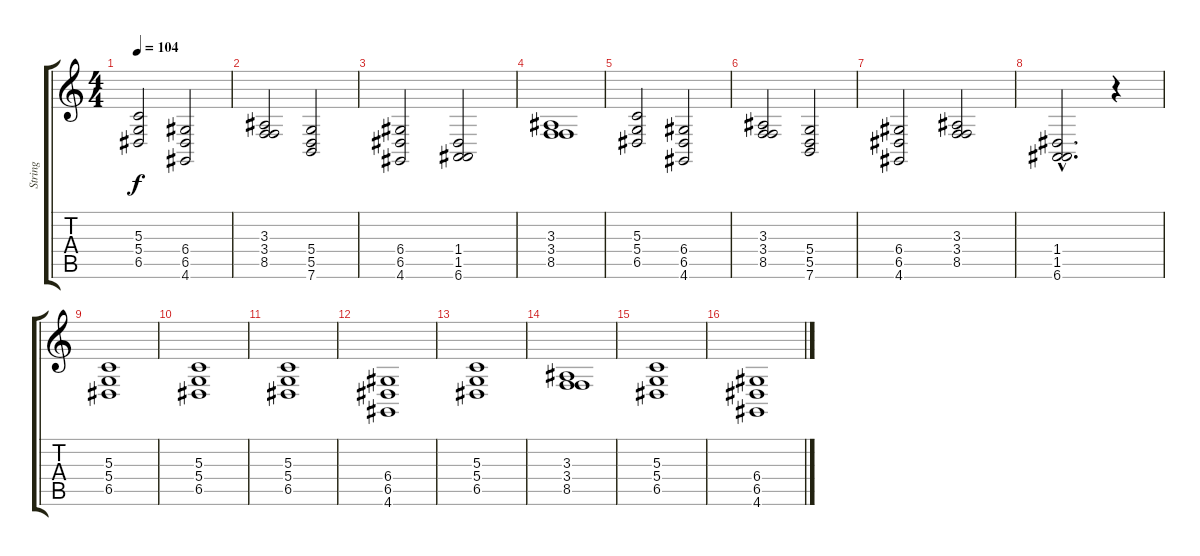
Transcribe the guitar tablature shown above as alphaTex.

\track ("String" "String") {instrument stringensemble1}
\staff {score tabs}
\tuning (E4 B3 G3 D3 A2 E2) {hide}
\ts (4 4)
\tempo 104
\clef g2
\ks c
(5.3 5.4 6.5).2{dy f instrument stringensemble1} (6.4 6.5 4.6).2 |
(3.3 3.4 8.5).2 (5.4 5.5 7.6).2 |
(6.4 6.5 4.6).2 (1.4 1.5 6.6).2 |
(3.3 3.4 8.5).1 |
(5.3 5.4 6.5).2 (6.4 6.5 4.6).2 |
(3.3 3.4 8.5).2 (5.4 5.5 7.6).2 |
(6.4 6.5 4.6).2 (3.3 3.4 8.5).2 |
(1.4{hac} 1.5{hac} 6.6{hac}).2{d} r.4 |
(5.3 5.4 6.5).1 |
(5.3 5.4 6.5).1 |
(5.3 5.4 6.5).1 |
(6.4 6.5 4.6).1 |
(5.3 5.4 6.5).1 |
(3.3 3.4 8.5).1 |
(5.3 5.4 6.5).1 |
(6.4 6.5 4.6).1
